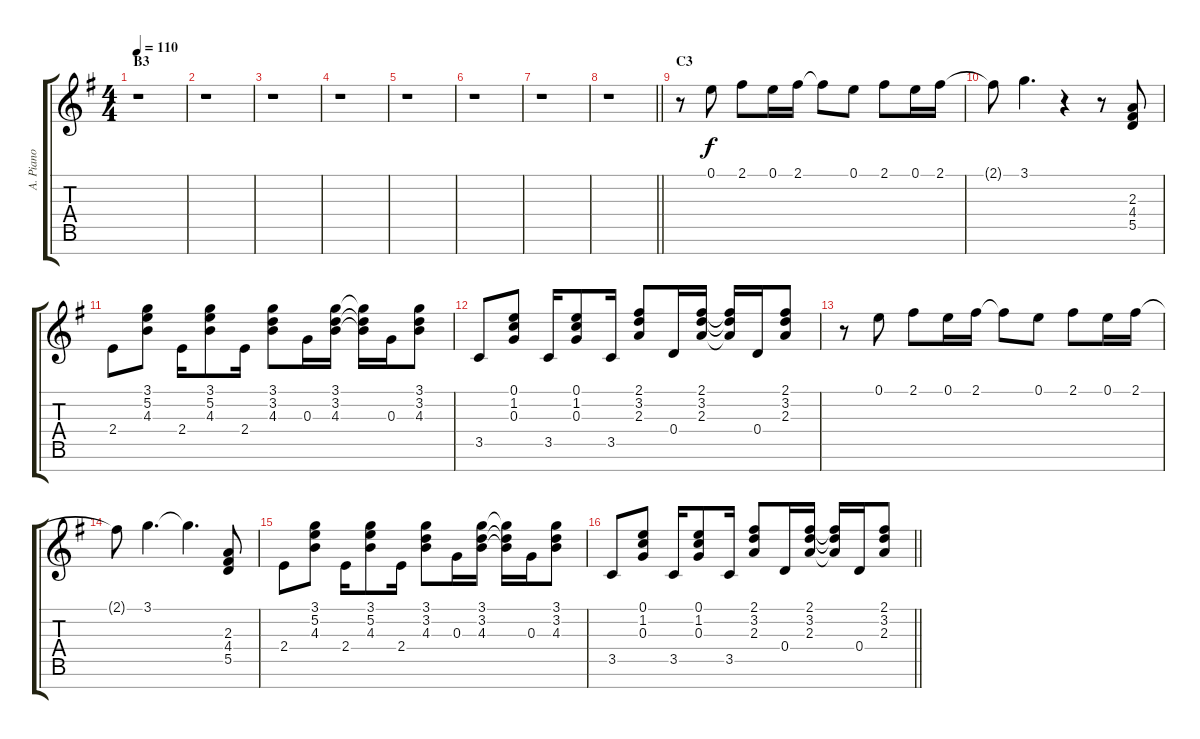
\track ("A. Piano" "A. Piano") {instrument acousticgrandpiano}
\staff {score tabs}
\tuning (E5 B4 G4 D4 A3 E3 B2) {hide}
\ts (4 4)
\section ("" "B3")
\tempo 110
\clef g2
\ks g
r.1{dy f} |
r.1 |
r.1 |
r.1 |
r.1 |
r.1 |
r.1 |
\barLineRight lightlight
r.1 |
\section ("" "C3")
r.8 0.1.8 2.1.8 0.1.16 2.1.16 2.1{t}.8 0.1.8 2.1.8 0.1.16 2.1.16 |
2.1{t}.8 3.1.4{d} r.4 r.8 (2.3 4.4 5.5).8 |
2.4.8 (3.1 5.2 4.3).8 2.4.16 (3.1 5.2 4.3).8 2.4.16 (3.1 3.2 4.3).8 0.3.16 (3.1 3.2 4.3).16 (3.1{t} 3.2{t} 4.3{t}).16 0.3.16 (3.1 3.2 4.3).8 |
3.5.8 (0.1 1.2 0.3).8 3.5.16 (0.1 1.2 0.3).8 3.5.16 (2.1 3.2 2.3).8 0.4.16 (2.1 3.2 2.3).16 (2.1{t} 3.2{t} 2.3{t}).16 0.4.16 (2.1 3.2 2.3).8 |
r.8 0.1.8 2.1.8 0.1.16 2.1.16 2.1{t}.8 0.1.8 2.1.8 0.1.16 2.1.16 |
2.1{t}.8 3.1.4{d} 3.1{t}.4{d} (2.3 4.4 5.5).8 |
2.4.8 (3.1 5.2 4.3).8 2.4.16 (3.1 5.2 4.3).8 2.4.16 (3.1 3.2 4.3).8 0.3.16 (3.1 3.2 4.3).16 (3.1{t} 3.2{t} 4.3{t}).16 0.3.16 (3.1 3.2 4.3).8 |
\barLineRight lightlight
3.5.8 (0.1 1.2 0.3).8 3.5.16 (0.1 1.2 0.3).8 3.5.16 (2.1 3.2 2.3).8 0.4.16 (2.1 3.2 2.3).16 (2.1{t} 3.2{t} 2.3{t}).16 0.4.16 (2.1 3.2 2.3).8
